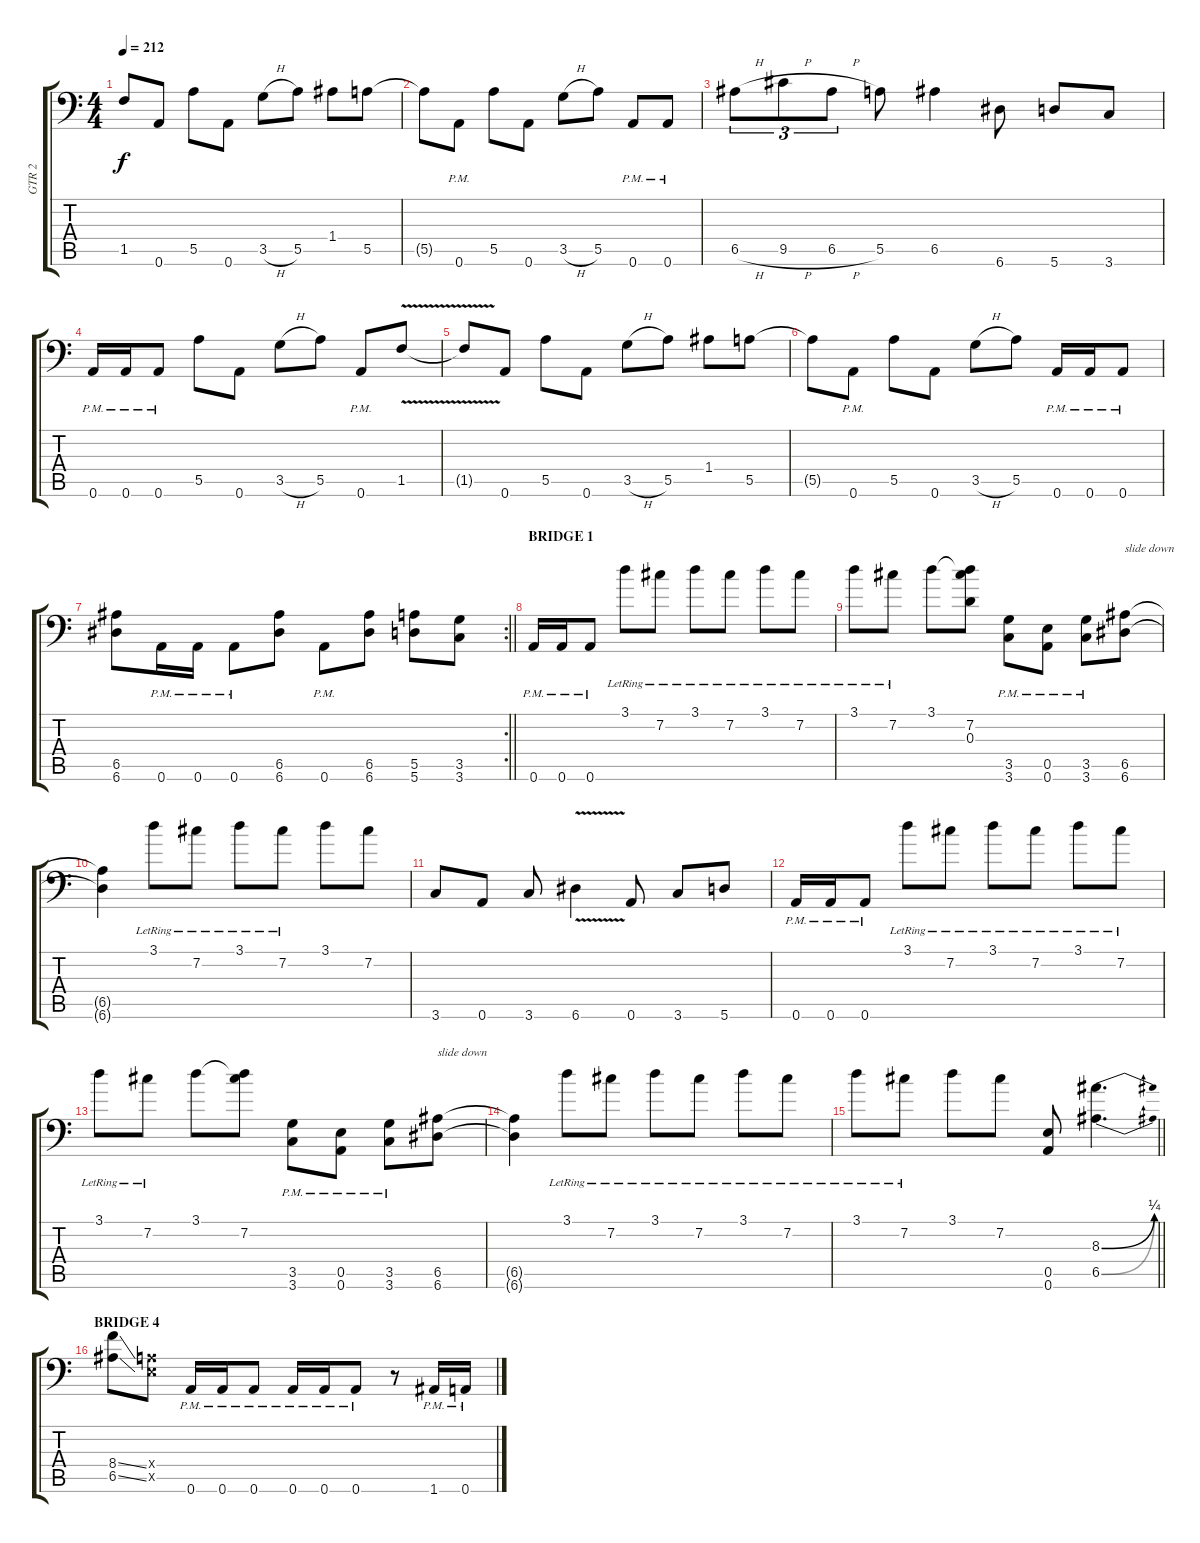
\track ("GTR 2" "GTR 2") {instrument overdrivenguitar}
\staff {score tabs}
\tuning (B3 Gb3 D3 A2 E2 A1) {hide}
\ts (4 4)
\tempo 212
\clef f4
\ks c
1.5{t}.8{dy f} 0.6.8 5.5.8 0.6.8 3.5{h}.8 5.5.8 1.4.8 5.5.8 |
5.5{t}.8 0.6{pm}.8 5.5.8 0.6.8 3.5{h}.8 5.5.8 0.6{pm}.8 0.6{pm}.8 |
6.5{h}.8{tu (3 2)} 9.5{h}.8{tu (3 2)} 6.5{h}.8{tu (3 2)} 5.5.8 6.5.4 6.6.8 5.6.8 3.6.8 |
0.6{pm}.16 0.6{pm}.16 0.6{pm}.8 5.5.8 0.6.8 3.5{h}.8 5.5.8 0.6{pm}.8 1.5{v}.8 |
1.5{t}.8 0.6.8 5.5.8 0.6.8 3.5{h}.8 5.5.8 1.4.8 5.5.8 |
5.5{t}.8 0.6{pm}.8 5.5.8 0.6.8 3.5{h}.8 5.5.8 0.6{pm}.16 0.6{pm}.16 0.6{pm}.8 |
\rc 2
\barLineRight lightlight
(6.5 6.6).8 0.6{pm}.16 0.6{pm}.16 0.6{pm}.8 (6.5 6.6).8 0.6{pm}.8 (6.5 6.6).8 (5.5 5.6).8 (3.5 3.6).8 |
\section ("" "BRIDGE 1")
0.6{pm}.16 0.6{pm}.16 0.6{pm}.8 3.1{lr}.8 7.2{lr}.8 3.1{lr}.8 7.2{lr}.8 3.1{lr}.8 7.2{lr}.8 |
3.1{lr}.8 7.2{lr}.8 3.1.8 (3.1{t} 7.2 0.3).8 (3.5{pm} 3.6{pm}).8 (0.5{pm} 0.6{pm}).8 (3.5{pm} 3.6{pm}).8 (6.5 6.6).8{txt "slide down"} |
(6.5{t} 6.6{t}).4 3.1{lr}.8 7.2{lr}.8 3.1{lr}.8 7.2{lr}.8 3.1.8 7.2.8 |
3.6.8 0.6.8 3.6.8 6.6{v}.4 0.6.8 3.6.8 5.6.8 |
0.6{pm}.16 0.6{pm}.16 0.6{pm}.8 3.1{lr}.8 7.2{lr}.8 3.1{lr}.8 7.2{lr}.8 3.1{lr}.8 7.2{lr}.8 |
3.1{lr}.8 7.2{lr}.8 3.1.8 (3.1{t} 7.2).8 (3.5{pm} 3.6{pm}).8 (0.5{pm} 0.6{pm}).8 (3.5{pm} 3.6{pm}).8 (6.5 6.6).8{txt "slide down"} |
(6.5{t} 6.6{t}).4 3.1{lr}.8 7.2{lr}.8 3.1{lr}.8 7.2{lr}.8 3.1{lr}.8 7.2{lr}.8 |
\barLineRight lightlight
3.1{lr}.8 7.2{lr}.8 3.1.8 7.2.8 (0.5 0.6).8 (8.3{be (bend 0 0 60 1)} 6.5{be (bend 0 0 60 1)}).4{d} |
\section ("" "BRIDGE 4")
(8.4{ss} 6.5{ss}).8 (0.4{x} 0.5{x}).8 0.6{pm}.16 0.6{pm}.16 0.6{pm}.8 0.6{pm}.16 0.6{pm}.16 0.6{pm}.8 r.8 1.6{pm}.16 0.6{pm}.16
